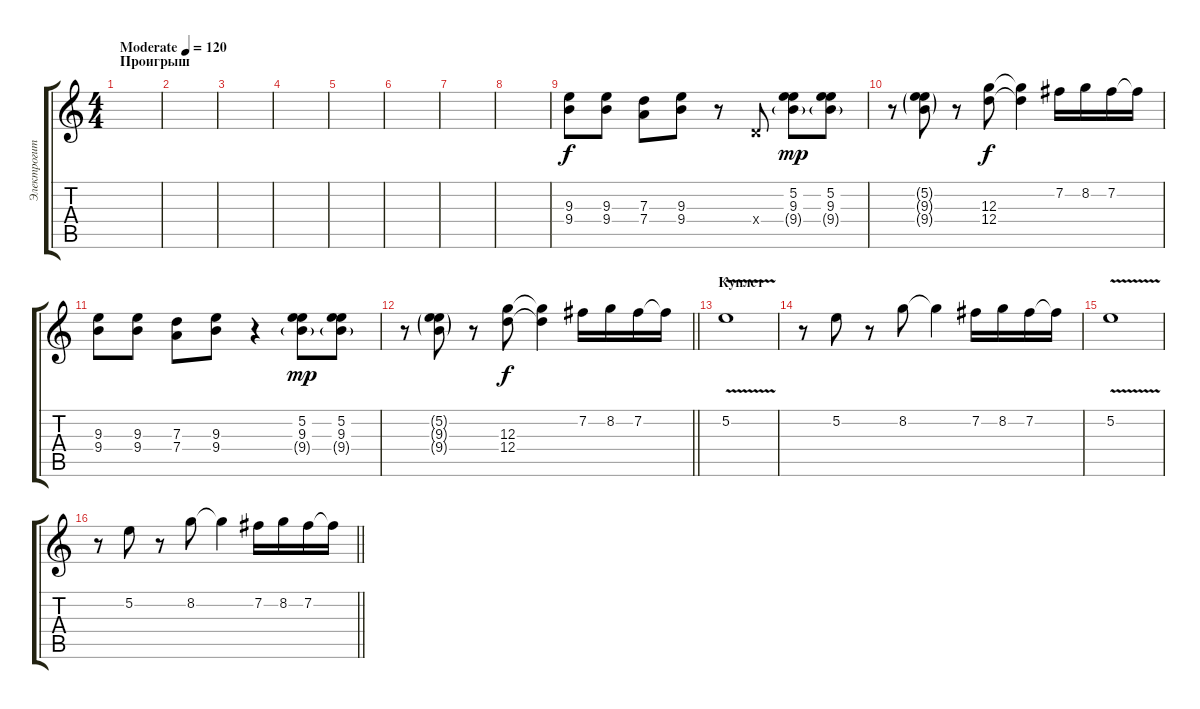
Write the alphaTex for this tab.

\track ("Электрогитара" "Электрогит") {instrument overdrivenguitar}
\staff {score tabs}
\tuning (E4 B3 G3 D3 A2 E2) {hide}
\ts (4 4)
\section ("" "Проигрыш")
\tempo (120 "Moderate")
\clef g2
\ks c
|
|
|
|
|
|
|
|
(9.3 9.4).8 (9.3 9.4).8 (7.3 7.4).8 (9.3 9.4).8 r.8 0.4{x}.8 (5.2 9.3 9.4{g}).8{dy mp} (5.2 9.3 9.4{g}).8 |
r.8 (5.2{g} 9.3{g} 9.4{g}).8 r.8 (12.3 12.4).8{dy f} (12.3{t} 12.4{t}).4 7.2.16 8.2.16 7.2.16 7.2{t}.16 |
(9.3 9.4).8 (9.3 9.4).8 (7.3 7.4).8 (9.3 9.4).8 r.4 (5.2 9.3 9.4{g}).8{dy mp} (5.2 9.3 9.4{g}).8 |
\barLineRight lightlight
r.8 (5.2{g} 9.3{g} 9.4{g}).8 r.8 (12.3 12.4).8{dy f} (12.3{t} 12.4{t}).4 7.2.16 8.2.16 7.2.16 7.2{t}.16 |
\section ("" "Куплет")
5.2{v}.1 |
r.8 5.2.8 r.8 8.2.8 8.2{t}.4 7.2.16 8.2.16 7.2.16 7.2{t}.16 |
5.2{v}.1 |
\barLineRight lightlight
r.8 5.2.8 r.8 8.2.8 8.2{t}.4 7.2.16 8.2.16 7.2.16 7.2{t}.16
